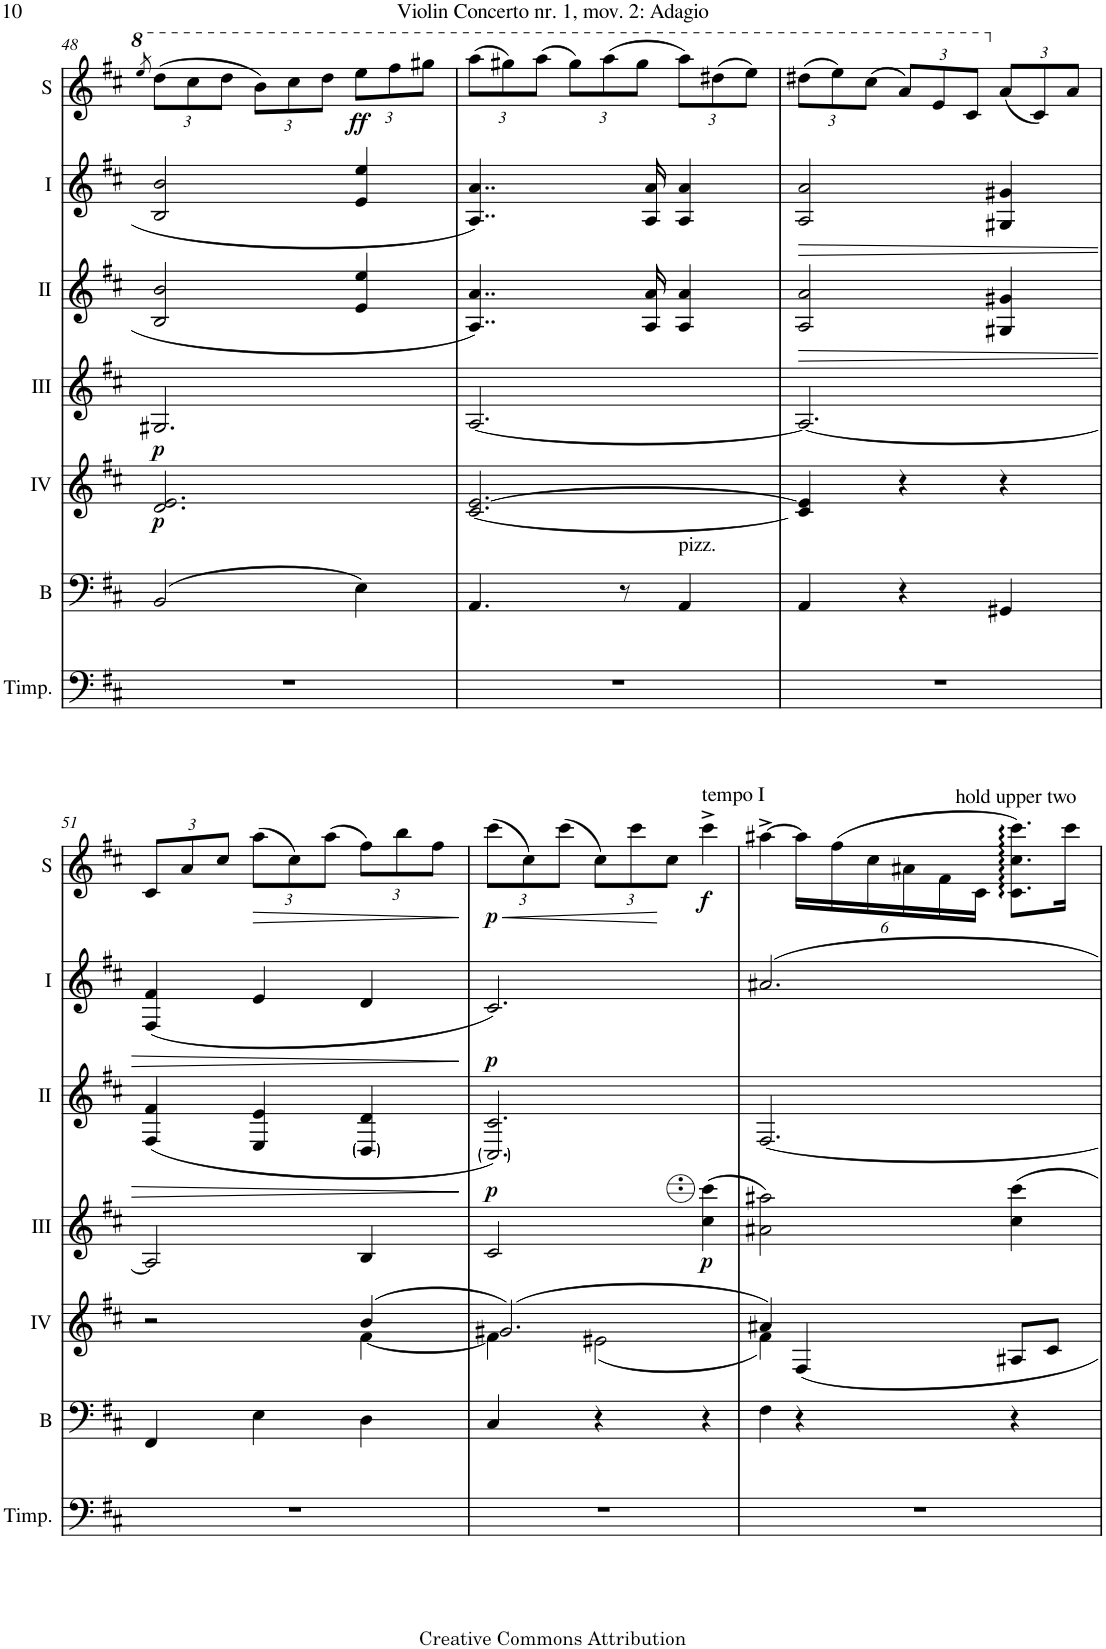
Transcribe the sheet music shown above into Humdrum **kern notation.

**kern	**kern	**kern	**dynam	**kern	**dynam	**kern	**dynam	**kern	**dynam	**kern	**dynam
*part7	*part6	*part5	*part5	*part4	*part4	*part3	*part3	*part2	*part2	*part1	*part1
*staff7	*staff6	*staff5	*staff5	*staff4	*staff4	*staff3	*staff3	*staff2	*staff2	*staff1	*staff1
*I"Timpani	*I"Bass	*I"Acc. 4	*	*I"Acc. 3	*	*I"Acc. 2	*	*I"Acc. 1	*	*I"Solo	*
*I'Timp.	*I'B	*	*	*	*	*	*	*	*	*I'S	*
!!LO:PB:g=z
*clefF4	*clefF4	*clefG2	*	*clefG2	*	*clefG2	*	*clefG2	*	*clefG2	*
*	*Trd7c12	*Trd7c12	*	*	*	*	*	*	*	*	*
*k[f#c#]	*k[f#c#]	*k[f#c#]	*	*k[f#c#]	*	*k[f#c#]	*	*k[f#c#]	*	*k[f#c#]	*
*M3/4	*M3/4	*M3/4	*	*M3/4	*	*M3/4	*	*M3/4	*	*M3/4	*
=48	=48	=48	=48	=48	=48	=48	=48	=48	=48	=48	=48
.	.	.	.	.	.	.	.	.	.	8qeee/	.
*	*	*	*	*	*	*	*	*	*	*Xbrackettup	*
!	!	!	!LO:DY:b	!	!LO:DY:b	!	!	!	!	!	!
2.r	(2BB/	2.d/ 2.e/	p	2.G#X/	p	2BB/ 2B/	.	2BB/ 2B/	.	(12ddd\L	.
.	.	.	.	.	.	.	.	.	.	12ccc#\	.
.	.	.	.	.	.	.	.	.	.	12ddd\J	.
.	.	.	.	.	.	.	.	.	.	12bb\L)	.
.	.	.	.	.	.	.	.	.	.	12ccc#\	.
.	.	.	.	.	.	.	.	.	.	12ddd\J	.
!	!	!	!	!	!	!	!	!	!	!	!LO:DY:b
.	4E\)	.	.	.	.	4E/ 4e/	.	4E/ 4e/	.	12eee\L	ff
.	.	.	.	.	.	.	.	.	.	12fff#\	.
.	.	.	.	.	.	.	.	.	.	12ggg#X\J	.
=49	=49	=49	=49	=49	=49	=49	=49	=49	=49	=49	=49
2.r	4.AA/	[2.c#/ [2.e/	.	[2.A/	.	4..AA/ 4..A/	.	4..AA/ 4..A/	.	(12aaa\L	.
.	.	.	.	.	.	.	.	.	.	12ggg#X\)	.
.	.	.	.	.	.	.	.	.	.	(12aaa\J	.
.	.	.	.	.	.	.	.	.	.	12ggg#\L)	.
.	.	.	.	.	.	.	.	.	.	(12aaa\	.
.	8r	.	.	.	.	.	.	.	.	.	.
.	.	.	.	.	.	.	.	.	.	12ggg#\J	.
.	.	.	.	.	.	16AA/ 16A/	.	16AA/ 16A/	.	.	.
!	!LO:TX:a:t=pizz.	!	!	!	!	!	!	!	!	!	!
.	4AA/	.	.	.	.	4AA/ 4A/	.	4AA/ 4A/	.	12aaa\L)	.
.	.	.	.	.	.	.	.	.	.	(12ddd#X\	.
.	.	.	.	.	.	.	.	.	.	12eee\J)	.
=50	=50	=50	=50	=50	=50	=50	=50	=50	=50	=50	=50
!	!	!	!	!	!	!	!LO:HP:b	!	!LO:HP:b	!	!
2.r	4AA/	4c#/] 4e/]	.	2.A/_	.	2AA/ 2A/	>	2AA/ 2A/	>	(12ddd#X\L	.
.	.	.	.	.	.	.	.	.	.	12eee\)	.
.	.	.	.	.	.	.	.	.	.	(12ccc#\J	.
.	4r	4r	.	.	.	.	.	.	.	12aa/L)	.
.	.	.	.	.	.	.	.	.	.	12ee/	.
.	.	.	.	.	.	.	.	.	.	12cc#/J	.
.	4GG#X/	4r	.	.	.	4GG#X/ 4G#X/	.	4GG#X/ 4G#X/	.	(12a/L	.
.	.	.	.	.	.	.	.	.	.	12c#/)	.
.	.	.	.	.	.	.	.	.	.	12a/J	.
!!LO:LB:g=z
=51	=51	=51	=51	=51	=51	=51	=51	=51	=51	=51	=51
*	*	*^	*	*	*	*	*	*	*	*	*
2.r	4FF#/	2r	2ryy	.	2A/]	.	(4FF#/ 4F#/	.	(4FF#/ 4F#/	.	12c#/L	.
.	.	.	.	.	.	.	.	.	.	.	12a/	.
.	.	.	.	.	.	.	.	.	.	.	12cc#/J	.
!	!	!	!	!	!	!	!	!	!	!	!	!LO:HP:b
.	4E\	.	.	.	.	.	4EE/ 4E/	.	4E/	.	(12aa\L	>
.	.	.	.	.	.	.	.	.	.	.	12cc#\)	.
.	.	.	.	.	.	.	.	.	.	.	(12aa\J	.
.	4D\	(>4b/	[4f#\	.	4B/	.	4DD/ 4D/	.	4D/	.	12ff#\L)	.
.	.	.	.	.	.	.	.	.	.	.	12bb\	.
.	.	.	.	.	.	.	.	.	.	.	12ff#\J	.
*	*	*v	*v	*	*	*	*	*	*	*	*	*
.	.	.	.	.	.	.	]	.	]	.	]
=52	=52	=52	=52	=52	=52	=52	=52	=52	=52	=52	=52
*	*	*^	*	*	*	*	*	*	*	*	*
!	!	!	!	!	!	!	!	!LO:DY:b	!	!LO:DY:b	!	!LO:HP:b
!	!	!	!	!	!	!	!	!	!	!	!	!LO:DY:n=1:b
2.r	4C#/	(2.g#X/)	4f#\]	.	2c#/	.	2.CC#/ 2.C#/)	p	2.C#/)	p	(12ccc#\L	< p
.	.	.	.	.	.	.	.	.	.	.	12cc#\)	.
.	.	.	.	.	.	.	.	.	.	.	(12ccc#\J	.
.	4r	.	(2e#X\	.	.	.	.	.	.	.	12cc#\L)	.
.	.	.	.	.	.	.	.	.	.	.	12ccc#\	.
.	.	.	.	.	.	.	.	.	.	.	12cc#\J	[
!	!	!	!	!	!	!	!	!	!	!	!LO:TX:a:t=tempo I	!
!	!	!	!	!	!	!LO:DY:b	!	!	!	!	!	!LO:DY:n=2:b
.	4r	.	.	.	(4cc#\ 4ccc#\	p	.	.	.	.	4ccc#^\	f
=53	=53	=53	=53	=53	=53	=53	=53	=53	=53	=53	=53	=53
2.r	4F#\	4a#X/)	4f#\)	.	2a#X\ 2aa#X\)	.	[2.FF#/	.	2.a#X/	.	[4aa#X^\	.
.	4r	4F#/	4ryy	.	.	.	.	.	.	.	24aa#\LL]	.
.	.	.	.	.	.	.	.	.	.	.	(24ff#\	.
.	.	.	.	.	.	.	.	.	.	.	24cc#\	.
.	.	.	.	.	.	.	.	.	.	.	24a#X\	.
.	.	.	.	.	.	.	.	.	.	.	24f#\	.
.	.	.	.	.	.	.	.	.	.	.	24c#\JJ	.
!	!	!	!	!	!	!	!	!	!	!	!LO:TX:a:t=hold upper two	!
.	4r	8A#X/L	4ryy	.	4cc#\ 4ccc#\	.	.	.	.	.	8.c#\ 8.cc#\ 8.ccc#\L)	.
.	.	8c#/J	.	.	.	.	.	.	.	.	.	.
.	.	.	.	.	.	.	.	.	.	.	16ccc#\Jk	.
*	*	*v	*v	*	*	*	*	*	*	*	*	*
=	=	=	=	=	=	=	=	=	=	=	=
*-	*-	*-	*-	*-	*-	*-	*-	*-	*-	*-	*-
